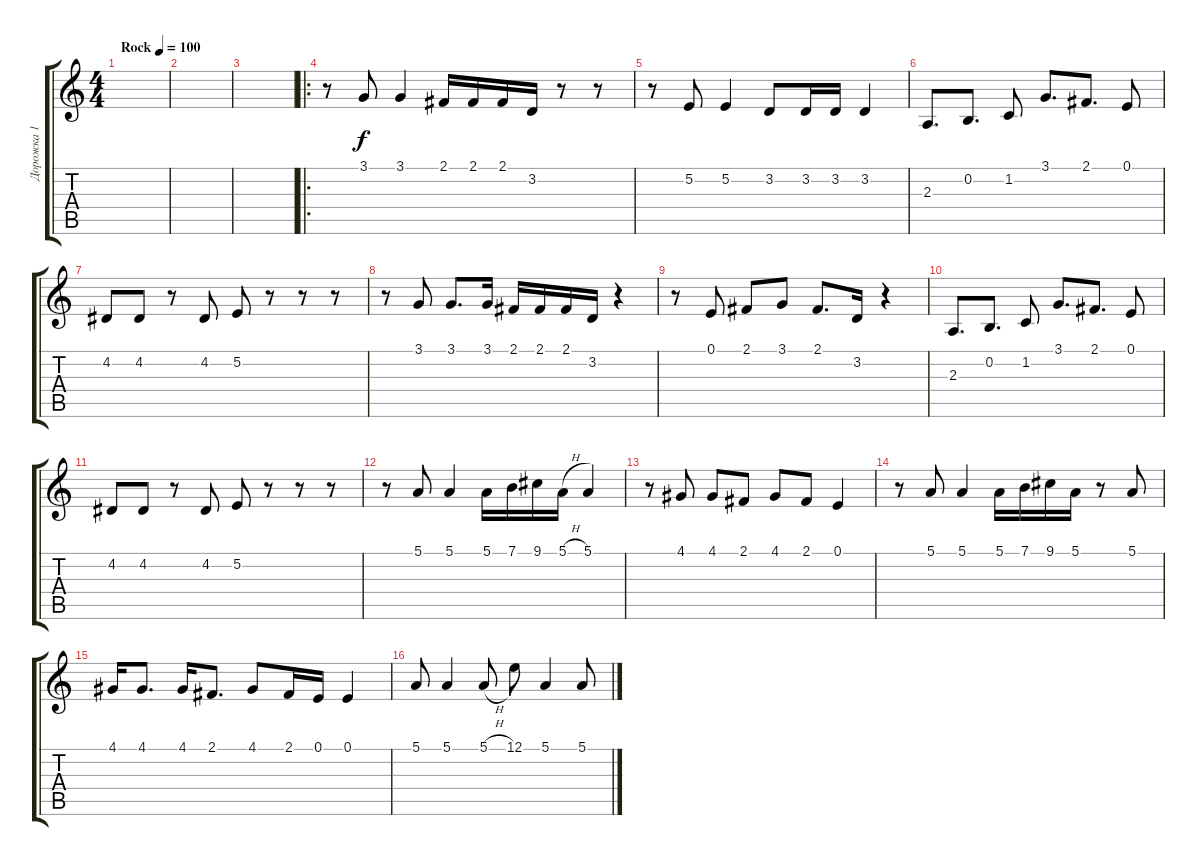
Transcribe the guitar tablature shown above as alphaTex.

\track ("Дорожка 1" "Дорожка 1") {instrument acousticgrandpiano}
\staff {score tabs}
\tuning (E4 B3 G3 D3 A2 E2) {hide}
\ts (4 4)
\tempo (100 "Rock")
\clef g2
\ks c
|
|
|
\ro
r.8 3.1.8 3.1.4 2.1.16 2.1.16 2.1.16 3.2.16 r.8 r.8 |
r.8 5.2.8 5.2.4 3.2.8 3.2.16 3.2.16 3.2.4 |
2.3.8{d} 0.2.8{d} 1.2.8 3.1.8{d} 2.1.8{d} 0.1.8 |
4.2.8 4.2.8 r.8 4.2.8 5.2.8 r.8 r.8 r.8 |
r.8 3.1.8 3.1.8{d} 3.1.16 2.1.16 2.1.16 2.1.16 3.2.16 r.4 |
r.8 0.1.8 2.1.8 3.1.8 2.1.8{d} 3.2.16 r.4 |
2.3.8{d} 0.2.8{d} 1.2.8 3.1.8{d} 2.1.8{d} 0.1.8 |
4.2.8 4.2.8 r.8 4.2.8 5.2.8 r.8 r.8 r.8 |
r.8 5.1.8 5.1.4 5.1.16 7.1.16 9.1.16 5.1{h}.16 5.1.4 |
r.8 4.1.8 4.1.8 2.1.8 4.1.8 2.1.8 0.1.4 |
r.8 5.1.8 5.1.4 5.1.16 7.1.16 9.1.16 5.1.16 r.8 5.1.8 |
4.1.16 4.1.8{d} 4.1.16 2.1.8{d} 4.1.8 2.1.16 0.1.16 0.1.4 |
5.1.8 5.1.4 5.1{h}.8 12.1.8 5.1.4 5.1.8
